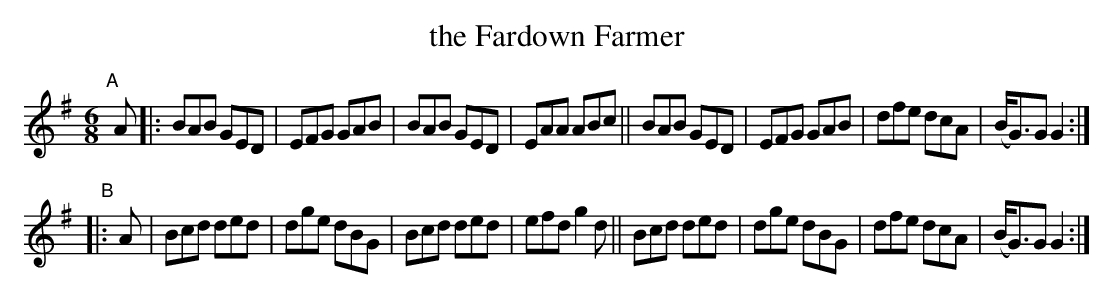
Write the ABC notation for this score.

X:1
T: the Fardown Farmer
M: 6/8
L: 1/8
K: G
"^A"[|] A |:\
BAB GED | EFG GAB | BAB GED | EAA ABc ||\
BAB GED | EFG GAB | dfe dcA | (B<G)G G2 :|
"^B"|: A |\
Bcd ded | dge dBG | Bcd ded | efd g2d ||\
Bcd ded | dge dBG | dfe dcA | (B<G)G G2 :|
